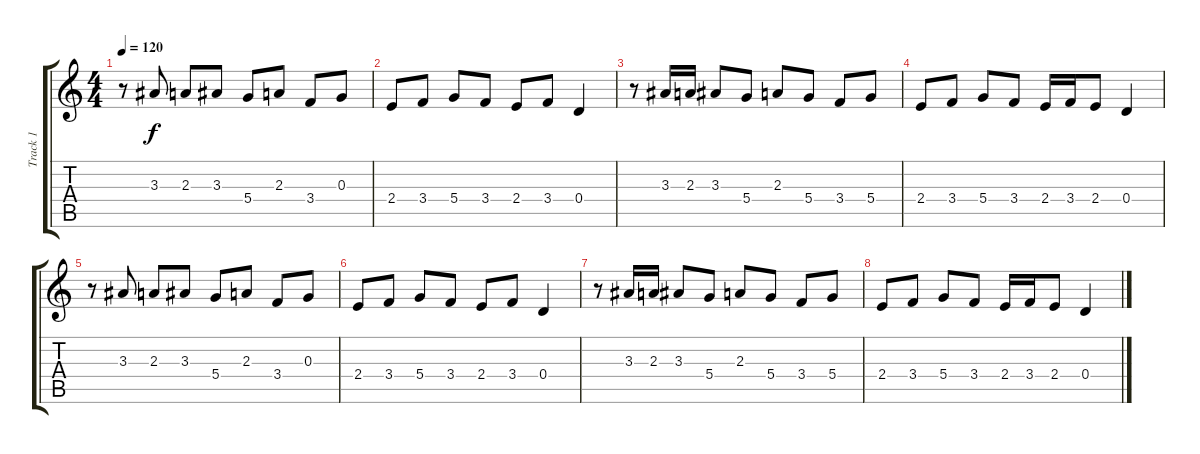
\track ("Track 1" "Track 1") {instrument distortionguitar}
\staff {score tabs}
\tuning (E4 B3 G3 D3 A2 E2) {hide}
\ts (4 4)
\tempo 120
\clef g2
\ks c
r.8{dy f} 3.3.8 2.3.8 3.3.8 5.4.8 2.3.8 3.4.8 0.3.8 |
2.4.8 3.4.8 5.4.8 3.4.8 2.4.8 3.4.8 0.4.4 |
r.8 3.3.16 2.3.16 3.3.8 5.4.8 2.3.8 5.4.8 3.4.8 5.4.8 |
2.4.8 3.4.8 5.4.8 3.4.8 2.4.16 3.4.16 2.4.8 0.4.4 |
r.8 3.3.8 2.3.8 3.3.8 5.4.8 2.3.8 3.4.8 0.3.8 |
2.4.8 3.4.8 5.4.8 3.4.8 2.4.8 3.4.8 0.4.4 |
r.8 3.3.16 2.3.16 3.3.8 5.4.8 2.3.8 5.4.8 3.4.8 5.4.8 |
2.4.8 3.4.8 5.4.8 3.4.8 2.4.16 3.4.16 2.4.8 0.4.4
